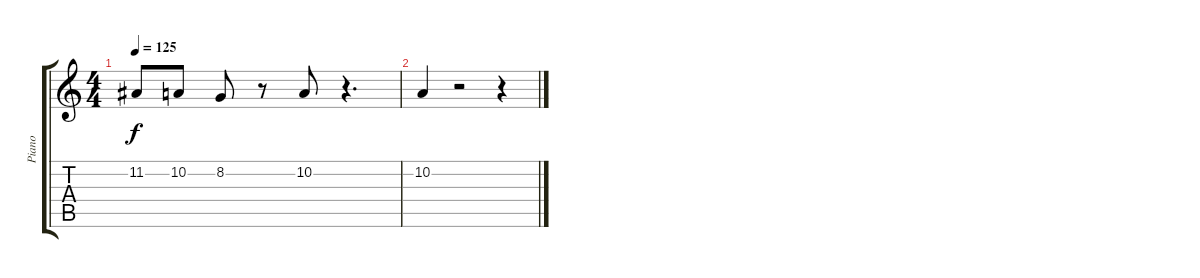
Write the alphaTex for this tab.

\track ("Piano" "Piano") {instrument acousticgrandpiano}
\staff {score tabs}
\tuning (E4 B3 G3 D3 A2 E2) {hide}
\ts (4 4)
\tempo 125
\clef g2
\ks c
11.2.8{dy f} 10.2.8 8.2.8 r.8 10.2.8 r.4{d} |
10.2.4 r.2 r.4
